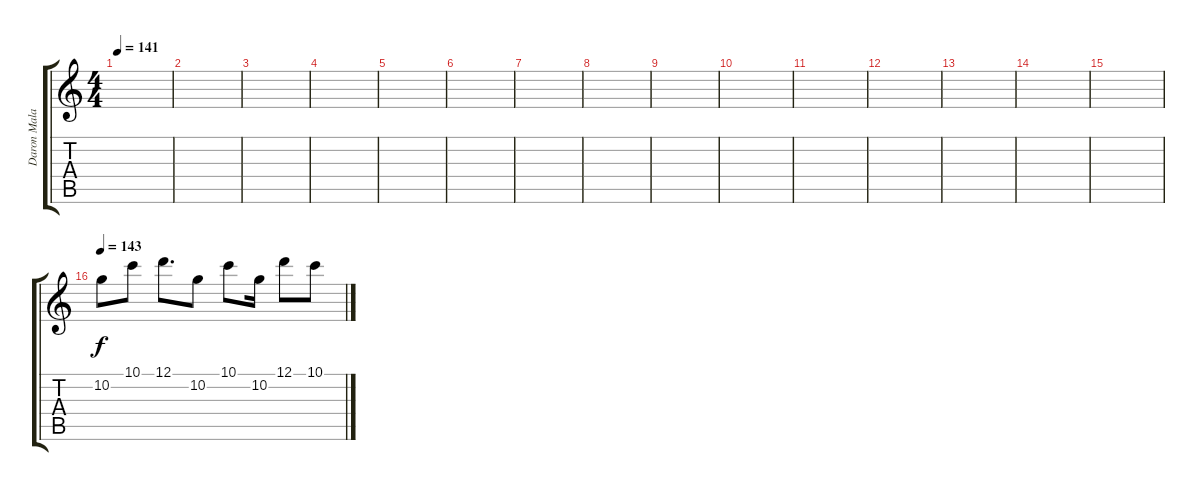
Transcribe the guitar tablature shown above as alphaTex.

\track ("Daron Malakian (Clean)" "Daron Mala") {instrument electricguitarclean}
\staff {score tabs}
\tuning (D4 A3 F3 C3 G2 C2) {hide}
\ts (4 4)
\tempo 141
\clef g2
\ks c
|
|
|
|
|
|
|
|
|
|
|
|
|
|
|
\tempo 143
10.2.8 10.1.8 12.1.8{d} 10.2.8 10.1.8 10.2.16 12.1.8 10.1.8
